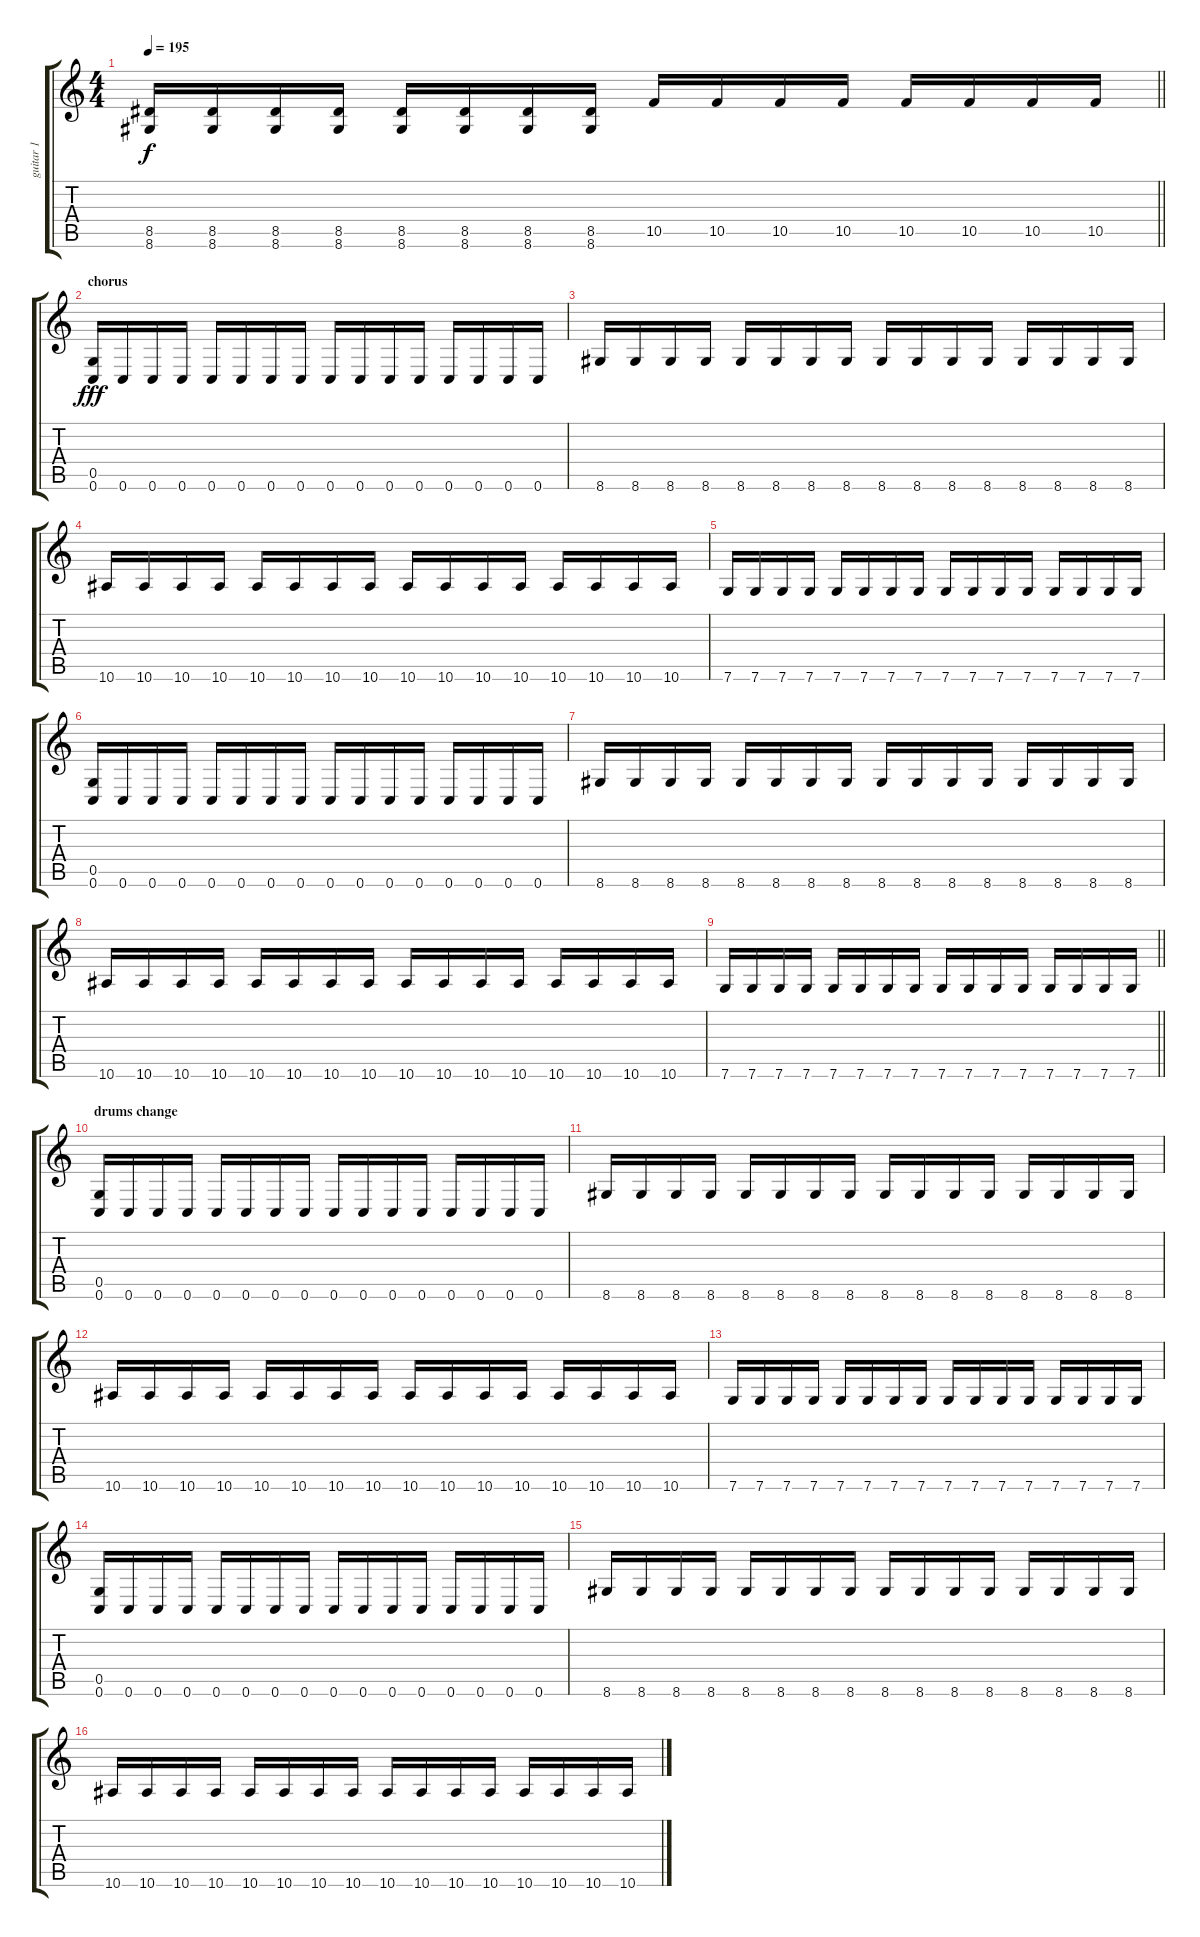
\track ("guitar 1" "guitar 1") {instrument distortionguitar}
\staff {score tabs}
\tuning (D4 A3 F3 C3 G2 C2) {hide}
\ts (4 4)
\tempo 195
\clef g2
\barLineRight lightlight
\ks c
(8.5 8.6).16{dy f} (8.5 8.6).16 (8.5 8.6).16 (8.5 8.6).16 (8.5 8.6).16 (8.5 8.6).16 (8.5 8.6).16 (8.5 8.6).16 10.5.16 10.5.16 10.5.16 10.5.16 10.5.16 10.5.16 10.5.16 10.5.16 |
\section ("" "chorus")
(0.5 0.6).16{dy fff} 0.6.16 0.6.16 0.6.16 0.6.16 0.6.16 0.6.16 0.6.16 0.6.16 0.6.16 0.6.16 0.6.16 0.6.16 0.6.16 0.6.16 0.6.16 |
8.6.16 8.6.16 8.6.16 8.6.16 8.6.16 8.6.16 8.6.16 8.6.16 8.6.16 8.6.16 8.6.16 8.6.16 8.6.16 8.6.16 8.6.16 8.6.16 |
10.6.16 10.6.16 10.6.16 10.6.16 10.6.16 10.6.16 10.6.16 10.6.16 10.6.16 10.6.16 10.6.16 10.6.16 10.6.16 10.6.16 10.6.16 10.6.16 |
7.6.16 7.6.16 7.6.16 7.6.16 7.6.16 7.6.16 7.6.16 7.6.16 7.6.16 7.6.16 7.6.16 7.6.16 7.6.16 7.6.16 7.6.16 7.6.16 |
(0.5 0.6).16 0.6.16 0.6.16 0.6.16 0.6.16 0.6.16 0.6.16 0.6.16 0.6.16 0.6.16 0.6.16 0.6.16 0.6.16 0.6.16 0.6.16 0.6.16 |
8.6.16 8.6.16 8.6.16 8.6.16 8.6.16 8.6.16 8.6.16 8.6.16 8.6.16 8.6.16 8.6.16 8.6.16 8.6.16 8.6.16 8.6.16 8.6.16 |
10.6.16 10.6.16 10.6.16 10.6.16 10.6.16 10.6.16 10.6.16 10.6.16 10.6.16 10.6.16 10.6.16 10.6.16 10.6.16 10.6.16 10.6.16 10.6.16 |
\barLineRight lightlight
7.6.16 7.6.16 7.6.16 7.6.16 7.6.16 7.6.16 7.6.16 7.6.16 7.6.16 7.6.16 7.6.16 7.6.16 7.6.16 7.6.16 7.6.16 7.6.16 |
\section ("" "drums change")
(0.5 0.6).16 0.6.16 0.6.16 0.6.16 0.6.16 0.6.16 0.6.16 0.6.16 0.6.16 0.6.16 0.6.16 0.6.16 0.6.16 0.6.16 0.6.16 0.6.16 |
8.6.16 8.6.16 8.6.16 8.6.16 8.6.16 8.6.16 8.6.16 8.6.16 8.6.16 8.6.16 8.6.16 8.6.16 8.6.16 8.6.16 8.6.16 8.6.16 |
10.6.16 10.6.16 10.6.16 10.6.16 10.6.16 10.6.16 10.6.16 10.6.16 10.6.16 10.6.16 10.6.16 10.6.16 10.6.16 10.6.16 10.6.16 10.6.16 |
7.6.16 7.6.16 7.6.16 7.6.16 7.6.16 7.6.16 7.6.16 7.6.16 7.6.16 7.6.16 7.6.16 7.6.16 7.6.16 7.6.16 7.6.16 7.6.16 |
(0.5 0.6).16 0.6.16 0.6.16 0.6.16 0.6.16 0.6.16 0.6.16 0.6.16 0.6.16 0.6.16 0.6.16 0.6.16 0.6.16 0.6.16 0.6.16 0.6.16 |
8.6.16 8.6.16 8.6.16 8.6.16 8.6.16 8.6.16 8.6.16 8.6.16 8.6.16 8.6.16 8.6.16 8.6.16 8.6.16 8.6.16 8.6.16 8.6.16 |
10.6.16 10.6.16 10.6.16 10.6.16 10.6.16 10.6.16 10.6.16 10.6.16 10.6.16 10.6.16 10.6.16 10.6.16 10.6.16 10.6.16 10.6.16 10.6.16
